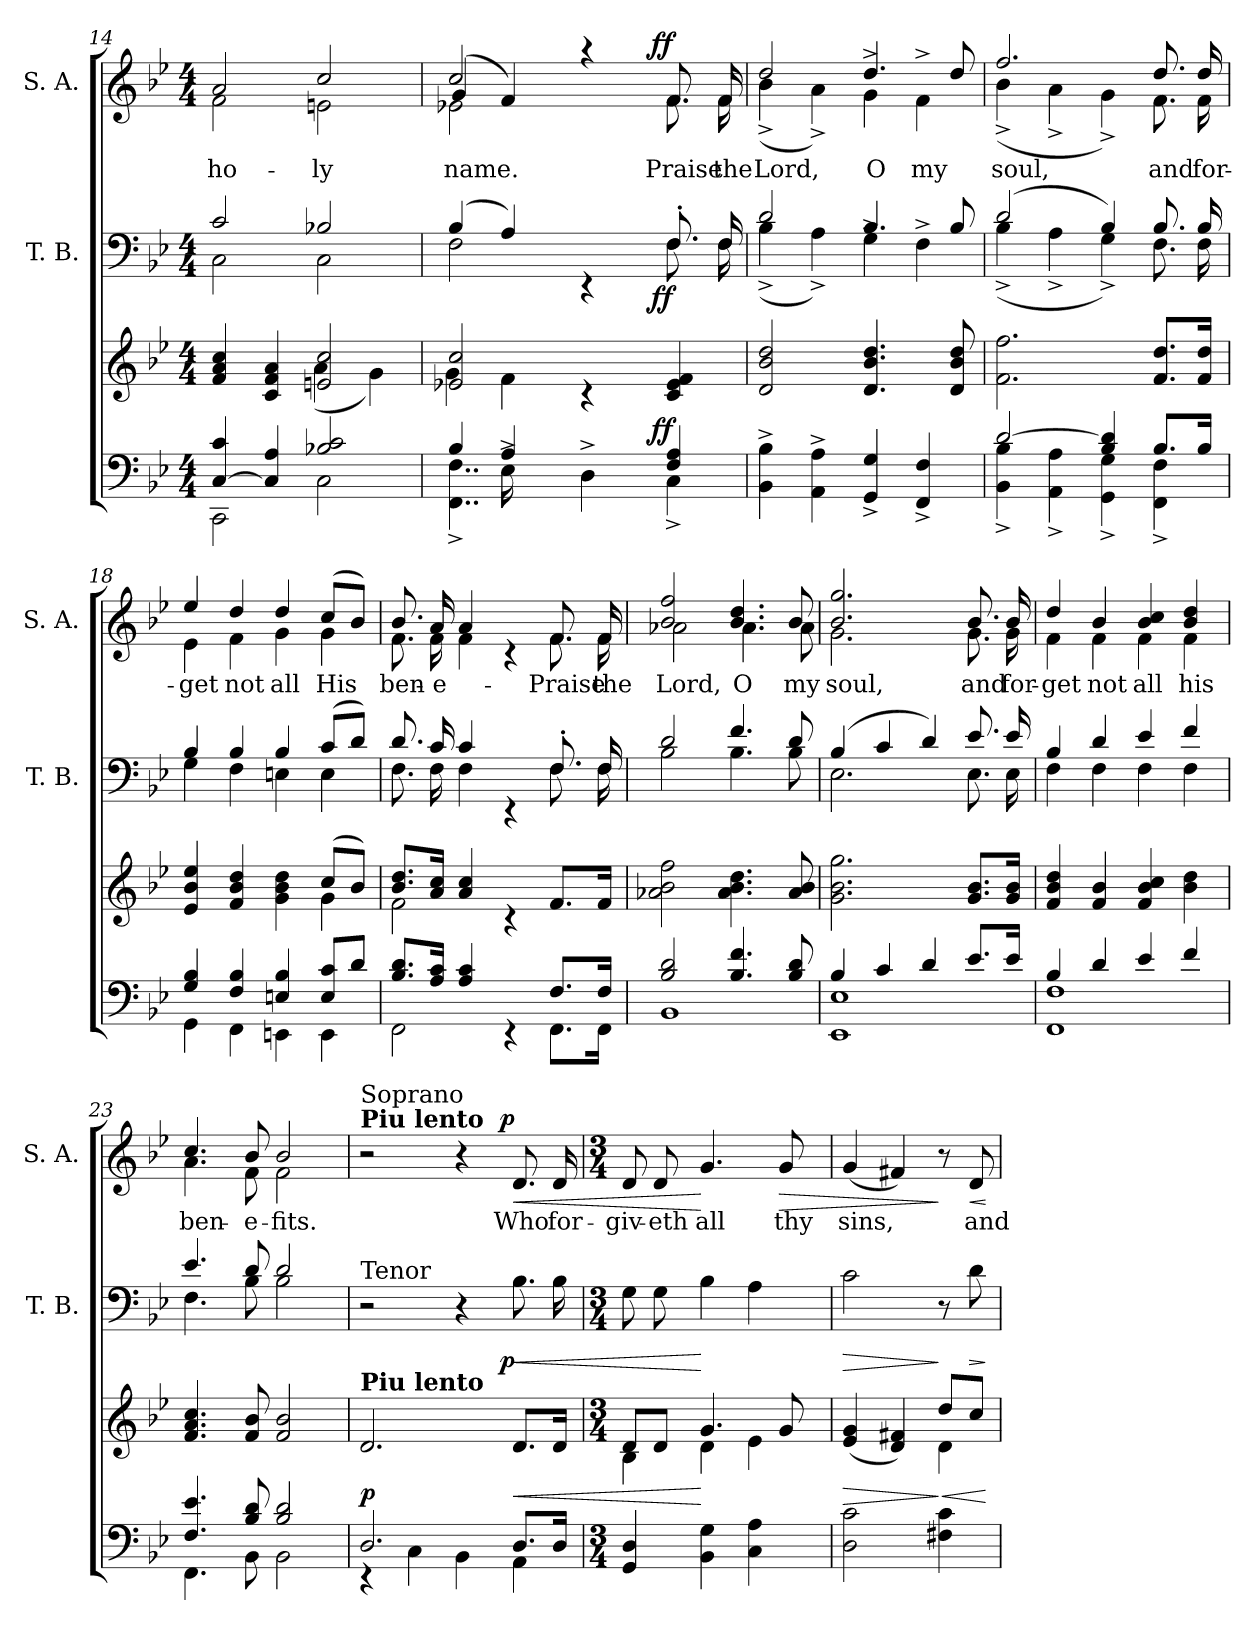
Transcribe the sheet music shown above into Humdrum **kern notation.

**kern	**dynam	**kern	**dynam	**kern	**dynam	**kern	**text	**dynam
*part4	*part4	*part3	*part3	*part2	*part2	*part1	*part1	*part1
*staff4	*staff4	*staff3	*staff3	*staff2	*staff2	*staff1	*staff1	*staff1
*	*	*	*	*I"T. B.	*	*I"S. A.	*	*
*	*	*	*	*I'T. B.	*	*I'S. A.	*	*
*clefF4	*	*clefG2	*	*clefF4	*	*clefG2	*	*
*k[b-e-]	*	*k[b-e-]	*	*k[b-e-]	*	*k[b-e-]	*	*
*B-:	*	*B-:	*	*B-:	*	*B-:	*	*
*M4/4	*	*M4/4	*	*M4/4	*	*M4/4	*	*
=14	=14	=14	=14	=14	=14	=14	=14	=14
*^	*	*^	*	*^	*	*	*	*
!	!	!	!	!	!	!	!	!	!	!LO:LY:b	!
*	*	*	*	*	*	*	*	*	*^	*	*
[>4C/ 4c/	2CC\	.	4f/ 4a/ 4cc/	2ryy	.	2c/	2C\	.	2a/	2f\	ho-	.
4C/] 4A/	.	.	4c/ 4f/ 4a/	.	.	.	.	.	.	.	.	.
!	!	!	!	!	!	!	!	!	!	!	!LO:LY:b	!
2B-X/ 2c/	2C\	.	2en/ 2cc/	(<4a\	.	2B-X/	2C\	.	2cc/	2en\	-ly	.
.	.	.	.	4g\)	.	.	.	.	.	.	.	.
*	*	*	*	*	*	*	*	*	*v	*v	*	*
!!LO:PB:g=z
=15	=15	=15	=15	=15	=15	=15	=15	=15	=15	=15	=15
*^	*^	*	*	*	*	*	*	*	*	*	*
!	!	!	!	!	!	!	!	!	!	!	!	!LO:LY:b	!
*	*	*	*	*	*	*	*	*	*^	*	*^	*	*
*	*	*	*	*	*	*	*	*	*	*	*	*	*^	*	*
*	*	*	*	*	*	*	*	*	*	*	*	*	*	*^	*	*
4B-/	4..FF\^< 4..F\^<	4ryy	2.ryy	.	2e-X/ 2cc/	4g\	.	(4B-/	2F\	2ryy	.	(2cc/	4g/	2e-X\	2.ryy	name.	.
4A/	.	16E-^>\	.	.	.	4f\	.	4A/)	.	.	.	.	4f/)	.	.	.	.
.	.	4ryy	.	.	.	.	.	.	.	.	.	.	.	.	.	.	.
.	2ryy	.	.	.	.	.	.	.	.	.	.	.	.	.	.	.	.
4D^<\	.	.	.	.	2ryy	4rc	.	4ryy	4rEE	8..ryy	.	4raa	8..ryy	2ryy	.	.	.
.	.	8ryy	.	.	.	.	.	.	.	.	.	.	.	.	.	.	.
.	.	32ryy	.	.	.	.	.	.	.	.	.	.	.	.	.	.	.
!	!	!	!	!LO:DY:a	!	!	!	!	!	!	!LO:DY:b	!	!	!	!	!	!LO:DY:a
.	.	4ryy	.	ff	.	.	.	.	.	4ryy	ff	.	4ryy	.	.	.	ff
!	!	!	!	!	!	!	!	!	!	!	!	!	!	!	!	!LO:LY:b	!
4F/ 4A/	.	.	4C^<\	.	.	4c/ 4e-/ 4f/	.	8.F'>/	8.F\	.	.	8.f/	.	.	8.f\	Praise	.
!	!	!	!	!	!	!	!	!	!	!	!	!	!	!	!	!LO:LY:b	!
.	16ryy	.	.	.	.	.	.	16F/	16F\	.	.	16f\	.	.	16f/	the	.
.	.	32ryy	.	.	.	.	.	.	.	32ryy	.	.	32ryy	.	.	.	.
*	*	*v	*v	*	*	*	*	*	*	*	*	*	*v	*v	*v	*	*
*	*	*	*	*v	*v	*	*	*	*	*	*	*	*	*
=16	=16	=16	=16	=16	=16	=16	=16	=16	=16	=16	=16	=16	=16
!	!	!	!	!	!	!	!	!	!	!	!	!LO:LY:b	!
*v	*v	*v	*	*	*	*	*v	*v	*	*	*	*	*
4BB-\^> 4B-\^>	.	2d/ 2b-/ 2dd/	.	2d/	(<4B-^<\	.	2dd/	(<4b-^<\	Lord,	.
4AA\^> 4A\^>	.	.	.	.	4A^<\)	.	.	4a^<\)	.	.
!	!	!	!	!	!	!	!	!	!LO:LY:b	!
4GG/^< 4G/^<	.	4.d/ 4.b-/ 4.dd/	.	4G^<\	4.B-/	.	4g^<\	4.dd/	O	.
!	!	!	!	!	!	!	!	!	!LO:LY:b	!
4FF/^< 4F/^<	.	.	.	4F^<\	.	.	4f^<\	.	my	.
.	.	8d/ 8b-/ 8dd/	.	.	8B-/	.	.	8dd/	.	.
=17	=17	=17	=17	=17	=17	=17	=17	=17	=17	=17
*^	*	*	*	*	*	*	*	*	*	*
!	!	!	!	!	!	!	!	!	!	!LO:LY:b	!
[>2d/	4BB-\^< 4B-\^<	.	2.f\ 2.ff\	.	(2d/	(<4B-^<\	.	2.ff/	(<4b-^<\	-soul,	.
.	4AA\^< 4A\^<	.	.	.	.	4A^<\	.	.	4a^<\	.	.
4B-/ 4d/]	4GG\^< 4G\^<	.	.	.	4B-/)	4G^<\)	.	.	4g^<\)	.	.
!	!	!	!	!	!	!	!	!	!	!LO:LY:b	!
8.B-/L	4FF\^< 4F\^<	.	8.f/ 8.dd/L	.	8.B-/	8.F\	.	8.dd/	8.f\	and	.
!	!	!	!	!	!	!	!	!	!	!LO:LY:b	!
16B-/Jk	.	.	16f/ 16dd/Jk	.	16B-/	16F\	.	16dd/	16f\	for-	.
=18	=18	=18	=18	=18	=18	=18	=18	=18	=18	=18	=18
*	*	*	*^	*	*	*	*	*	*	*	*
!	!	!	!	!	!	!	!	!	!	!	!LO:LY:b	!
4G/ 4B-/	4GG\	.	4e-/ 4b-/ 4ee-/	2.ryy	.	4B-/	4G\	.	4ee-/	4e-\	get	.
!	!	!	!	!	!	!	!	!	!	!	!LO:LY:b	!
4F/ 4B-/	4FF\	.	4f/ 4b-/ 4dd/	.	.	4B-/	4F\	.	4dd/	4f\	not	.
!	!	!	!	!	!	!	!	!	!	!	!LO:LY:b	!
4En/ 4B-/	4EEn\	.	4g\ 4b-\ 4dd\	.	.	4B-/	4En\	.	4dd/	4g\	all	.
!	!	!	!	!	!	!	!	!	!	!	!LO:LY:b	!
8E/ 8c/L	4EE\	.	(>8cc/L	4g\	.	(>8c/L	4E\	.	(>8cc/L	4g\	His	.
8d/J	.	.	8b-/J)	.	.	8d/J)	.	.	8b-/J)	.	.	.
!!LO:LB:g=z	!!
=19	=19	=19	=19	=19	=19	=19	=19	=19	=19	=19	=19	=19
!	!	!	!	!	!	!	!	!	!	!	!LO:LY:b	!
8.B-/ 8.d/L	2FF\	.	8.b-/ 8.dd/L	2f\	.	8.d/	8.F\	.	8.b-/	8.f\	ben-	.
!	!	!	!	!	!	!	!	!	!	!	!LO:LY:b	!
16A/ 16c/Jk	.	.	16a/ 16cc/Jk	.	.	16c/	16F\	.	16a/	16f\	-e-	.
!	!	!	!	!	!	!	!	!	!	!	!LO:LY:b	!
4A/ 4c/	.	.	4a/ 4cc/	.	.	4c/	4F\	.	4a/	4f\	.	.
4ryy	4rEE	.	4ryy	4rc	.	4ryy	4rEE	.	4ryy	4rc	.	.
!	!	!	!	!	!	!	!	!	!	!	!LO:LY:b	!
8.F/L	8.FF\L	.	8.f/L	4ryy	.	8.F'>/	8.F\	.	8.f/	8.f\	Praise	.
!	!	!	!	!	!	!	!	!	!	!	!LO:LY:b	!
16F/Jk	16FF\Jk	.	16f/Jk	.	.	16F/	16F\	.	16f/	16f\	the	.
*	*	*	*v	*v	*	*	*	*	*	*	*	*
=20	=20	=20	=20	=20	=20	=20	=20	=20	=20	=20	=20
!	!	!	!	!	!	!	!	!	!	!LO:LY:b	!
2B-/ 2d/	1BB-	.	2a-X\ 2b-\ 2ff\	.	2d/	2B-\	.	2b-/ 2ff/	2a-X\	Lord,	.
!	!	!	!	!	!	!	!	!	!	!LO:LY:b	!
4.B-/ 4.f/	.	.	4.a-\ 4.b-\ 4.dd\	.	4.f/	4.B-\	.	4.b-/ 4.dd/	4.a-\	O	.
!	!	!	!	!	!	!	!	!	!	!LO:LY:b	!
8B-/ 8d/	.	.	8a-/ 8b-/	.	8d/	8B-\	.	8b-/	8a-\	my	.
=21	=21	=21	=21	=21	=21	=21	=21	=21	=21	=21	=21
!	!	!	!	!	!	!	!	!	!	!LO:LY:b	!
4B-/	1EE- 1E-	.	2.g\ 2.b-\ 2.gg\	.	(4B-/	2.E-\	.	2.b-/ 2.gg/	2.g\	soul,	.
4c/	.	.	.	.	4c/	.	.	.	.	.	.
4d/	.	.	.	.	4d/)	.	.	.	.	.	.
!	!	!	!	!	!	!	!	!	!	!LO:LY:b	!
8.e-/L	.	.	8.g/ 8.b-/L	.	8.e-/	8.E-\	.	8.b-/	8.g\	and	.
!	!	!	!	!	!	!	!	!	!	!LO:LY:b	!
16e-/Jk	.	.	16g/ 16b-/Jk	.	16e-/	16E-\	.	16b-/	16g\	for-	.
=22	=22	=22	=22	=22	=22	=22	=22	=22	=22	=22	=22
!	!	!	!	!	!	!	!	!	!	!LO:LY:b	!
4B-/	1FF 1F	.	4f/ 4b-/ 4dd/	.	4B-/	4F\	.	4dd/	4f\	-get	.
!	!	!	!	!	!	!	!	!	!	!LO:LY:b	!
4d/	.	.	4f/ 4b-/	.	4d/	4F\	.	4b-/	4f\	not	.
!	!	!	!	!	!	!	!	!	!	!LO:LY:b	!
4e-/	.	.	4f/ 4b-/ 4cc/	.	4e-/	4F\	.	4b-/ 4cc/	4f\	all	.
!	!	!	!	!	!	!	!	!	!	!LO:LY:b	!
4f/	.	.	4b-\ 4dd\	.	4f/	4F\	.	4b-/ 4dd/	4f\	his	.
!!LO:LB:g=z	!!
=23	=23	=23	=23	=23	=23	=23	=23	=23	=23	=23	=23
!	!	!	!	!	!	!	!	!	!	!LO:LY:b	!
4.F/ 4.e-/	4.FF\	.	4.f/ 4.a/ 4.cc/	.	4.e-/	4.F\	.	4.cc/	4.a\	ben-	.
!	!	!	!	!	!	!	!	!	!	!LO:LY:b	!
8B-/ 8d/	8BB-\	.	8f/ 8b-/	.	8d/	8B-\	.	8b-/	8f\	-e-	.
!	!	!	!	!	!	!	!	!	!	!LO:LY:b	!
2B-/ 2d/	2BB-\	.	2f/ 2b-/	.	2d/	2B-\	.	2b-/	2f\	-fits.	.
=24	=24	=24	=24	=24	=24	=24	=24	=24	=24	=24	=24
!	!	!	!	!	!	!	!	!LO:TX:a:B:t=Piu lento	!	!	!
!	!	!	!	!	!	!	!	!LO:TX:a:t=Soprano	!	!	!
!	!	!	!	!	!LO:TX:a:t=Tenor	!	!	!	!	!	!
!	!	!	!LO:TX:a:B:t=Piu lento	!	!	!	!	!	!	!	!
!	!	!LO:DY:a	!	!	!	!	!	!	!	!	!
2.D/	4rEE	p	2.d/	.	2r	2ryy	.	2r	2ryy	.	.
.	4C\	.	.	.	.	.	.	.	.	.	.
.	4BB-\	.	.	.	4r	8..ryy	.	4r	8..ryy	.	.
!	!	!	!	!	!	!	!LO:DY:b	!	!	!	!LO:DY:a
.	.	.	.	.	.	4ryy	p	.	4ryy	.	p
!	!	!	!	!LO:HP:b	!	!	!LO:HP:b	!	!	!LO:LY:b	!LO:HP:b
8.D/L	4AA\	.	8.d/L	<	8.B-\	.	<	8.d/	.	Who	<
!	!	!	!	!	!	!	!	!	!	!LO:LY:b	!
16D/Jk	.	.	16d/Jk	.	16B-\	.	.	16d/	.	for-	.
.	.	.	.	.	.	32ryy	.	.	32ryy	.	.
*	*	*	*	*	*v	*v	*	*	*	*	*
*v	*v	*	*	*	*	*	*v	*v	*	*
=25	=25	=25	=25	=25	=25	=25	=25	=25
*M3/4	*	*M3/4	*	*M3/4	*	*M3/4	*	*
*^	*	*^	*	*^	*	*^	*	*
*	*	*	*	*^	*	*	*	*	*	*	*	*
*	*	*	*	*	*^	*	*	*	*	*	*	*	*
!	!	!	!	!	!	!	!	!	!	!	!	!	!LO:LY:b	!
*	*	*	*	*	*	*	*	*v	*v	*	*	*	*	*
*v	*v	*	*	*	*	*	*	*	*	*v	*v	*	*
4GG/ 4D/	.	8ryy	4B-\	8d/L	2ryy	.	8G\	.	8d/	-giv-	.
!	!	!	!	!	!	!	!	!	!	!LO:LY:b	!
.	.	16ryy	.	8d/J	.	.	8G\	.	8d/	-eth	.
.	.	64ryy	.	.	.	.	.	.	.	.	.
.	.	2ryy	.	.	.	.	.	.	.	.	.
!	!	!	!	!	!	!	!	!	!	!LO:LY:b	!
4BB-\ 4G\	.	.	4.g/	4d\	.	[	4B-\	[	4.g/	all	[
4C\ 4A\	.	.	.	4e-\	8ryy	.	4A\	.	.	.	.
!	!	!	!	!	!	!	!	!	!	!LO:LY:b	!LO:HP:b
.	.	.	32.ryy	.	8g/	.	.	.	8g/	thy	>
.	.	.	16ryy	.	.	.	.	.	.	.	.
.	.	32.ryy	.	.	.	.	.	.	.	.	.
.	.	.	64ryy	.	.	.	.	.	.	.	.
*	*	*	*v	*v	*v	*	*	*	*	*	*
=26	=26	=26	=26	=26	=26	=26	=26	=26	=26
!	!	!	!	!LO:HP:b	!	!LO:HP:b	!	!LO:LY:b	!
2D\ 2c\	.	(<4e-/ 4g/	2ryy	>	2c\	>	(<4g/	sins,	.
.	.	4d/ 4f#X/)	.	.	.	.	4f#X/)	.	.
!	!	!	!	!LO:HP:n=1:b	!	!	!	!	!
4F#X\ 4c\	.	8dd/L	4d\	] <	8r	]	8r	.	]
!	!	!	!	!	!	!LO:HP:b	!	!LO:LY:b	!LO:HP:b
.	.	8cc/J	.	.	8d\	>	8d/	and	<
*	*	*v	*v	*	*	*	*	*	*
.	.	.	[	.	]	.	.	[
=	=	=	=	=	=	=	=	=
*-	*-	*-	*-	*-	*-	*-	*-	*-
